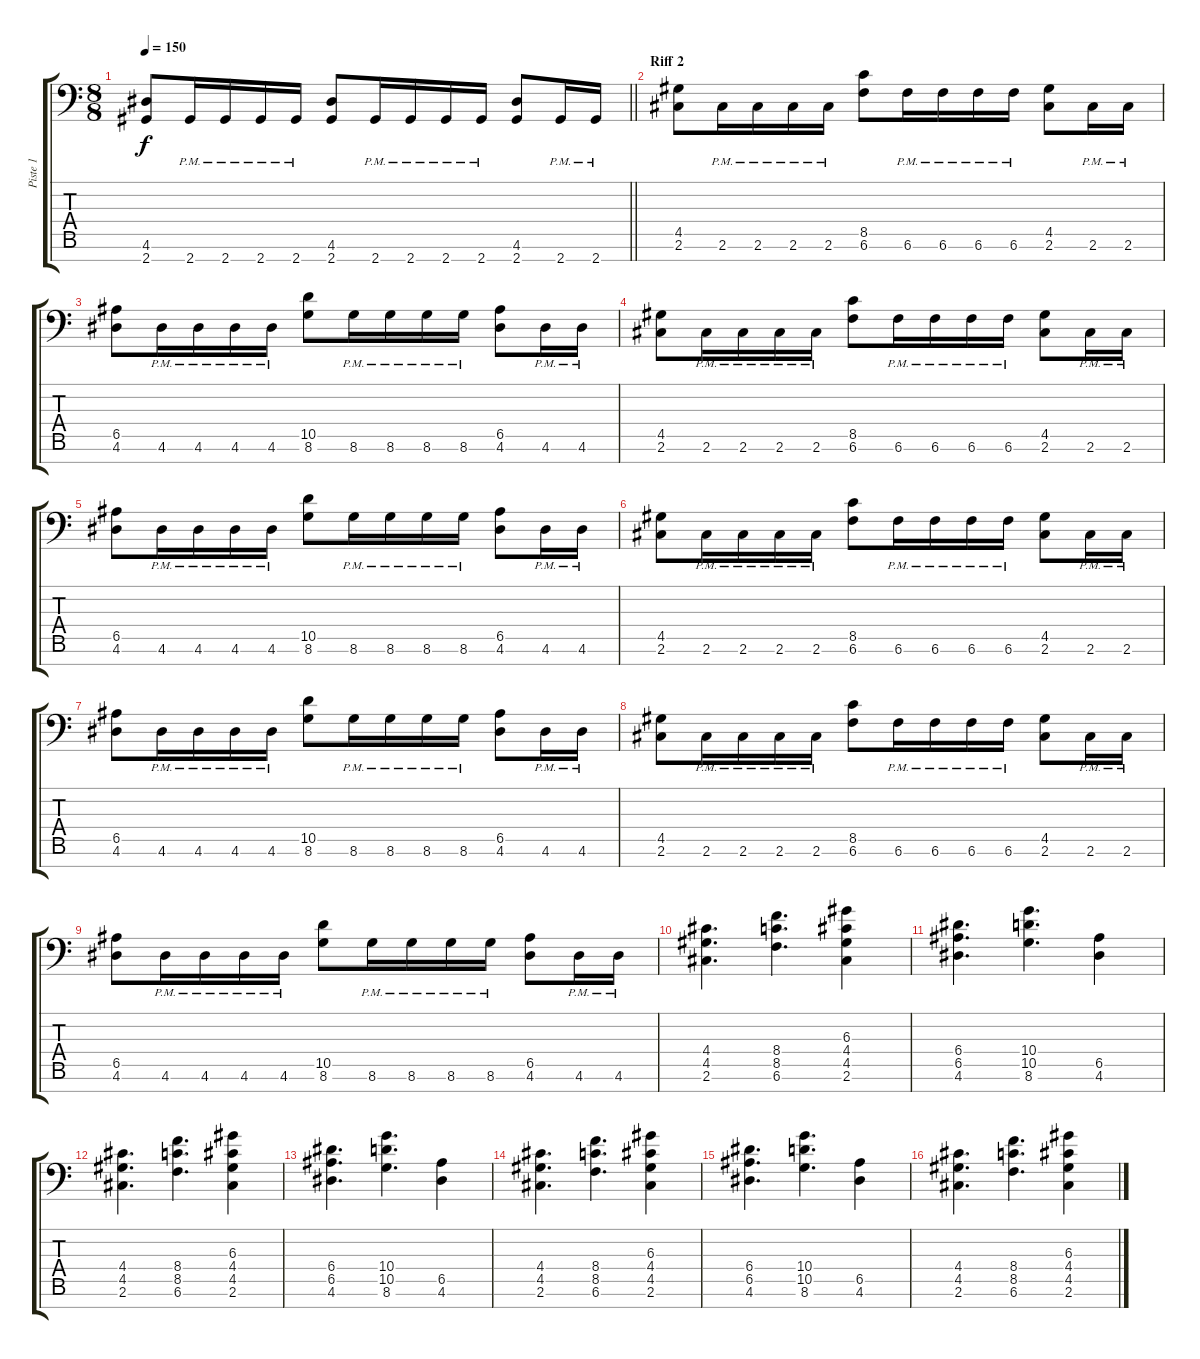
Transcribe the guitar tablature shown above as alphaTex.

\track ("Piste 1" "Piste 1") {instrument distortionguitar}
\staff {score tabs}
\tuning (B3 Gb3 D3 A2 E2 B1 Gb1) {hide}
\ts (8 8)
\tempo 150
\clef f4
\barLineRight lightlight
\ks c
(4.6 2.7).8{dy f} 2.7{pm}.16 2.7{pm}.16 2.7{pm}.16 2.7{pm}.16 (4.6 2.7).8 2.7{pm}.16 2.7{pm}.16 2.7{pm}.16 2.7{pm}.16 (4.6 2.7).8 2.7{pm}.16 2.7{pm}.16 |
\section ("" "Riff 2")
(4.5 2.6).8 2.6{pm}.16 2.6{pm}.16 2.6{pm}.16 2.6{pm}.16 (8.5 6.6).8 6.6{pm}.16 6.6{pm}.16 6.6{pm}.16 6.6{pm}.16 (4.5 2.6).8 2.6{pm}.16 2.6{pm}.16 |
(6.5 4.6).8 4.6{pm}.16 4.6{pm}.16 4.6{pm}.16 4.6{pm}.16 (10.5 8.6).8 8.6{pm}.16 8.6{pm}.16 8.6{pm}.16 8.6{pm}.16 (6.5 4.6).8 4.6{pm}.16 4.6{pm}.16 |
(4.5 2.6).8 2.6{pm}.16 2.6{pm}.16 2.6{pm}.16 2.6{pm}.16 (8.5 6.6).8 6.6{pm}.16 6.6{pm}.16 6.6{pm}.16 6.6{pm}.16 (4.5 2.6).8 2.6{pm}.16 2.6{pm}.16 |
(6.5 4.6).8 4.6{pm}.16 4.6{pm}.16 4.6{pm}.16 4.6{pm}.16 (10.5 8.6).8 8.6{pm}.16 8.6{pm}.16 8.6{pm}.16 8.6{pm}.16 (6.5 4.6).8 4.6{pm}.16 4.6{pm}.16 |
(4.5 2.6).8 2.6{pm}.16 2.6{pm}.16 2.6{pm}.16 2.6{pm}.16 (8.5 6.6).8 6.6{pm}.16 6.6{pm}.16 6.6{pm}.16 6.6{pm}.16 (4.5 2.6).8 2.6{pm}.16 2.6{pm}.16 |
(6.5 4.6).8 4.6{pm}.16 4.6{pm}.16 4.6{pm}.16 4.6{pm}.16 (10.5 8.6).8 8.6{pm}.16 8.6{pm}.16 8.6{pm}.16 8.6{pm}.16 (6.5 4.6).8 4.6{pm}.16 4.6{pm}.16 |
(4.5 2.6).8 2.6{pm}.16 2.6{pm}.16 2.6{pm}.16 2.6{pm}.16 (8.5 6.6).8 6.6{pm}.16 6.6{pm}.16 6.6{pm}.16 6.6{pm}.16 (4.5 2.6).8 2.6{pm}.16 2.6{pm}.16 |
(6.5 4.6).8 4.6{pm}.16 4.6{pm}.16 4.6{pm}.16 4.6{pm}.16 (10.5 8.6).8 8.6{pm}.16 8.6{pm}.16 8.6{pm}.16 8.6{pm}.16 (6.5 4.6).8 4.6{pm}.16 4.6{pm}.16 |
(4.4 4.5 2.6).4{d} (8.4 8.5 6.6).4{d} (6.3 4.4 4.5 2.6).4 |
(6.4 6.5 4.6).4{d} (10.4 10.5 8.6).4{d} (6.5 4.6).4 |
(4.4 4.5 2.6).4{d} (8.4 8.5 6.6).4{d} (6.3 4.4 4.5 2.6).4 |
(6.4 6.5 4.6).4{d} (10.4 10.5 8.6).4{d} (6.5 4.6).4 |
(4.4 4.5 2.6).4{d} (8.4 8.5 6.6).4{d} (6.3 4.4 4.5 2.6).4 |
(6.4 6.5 4.6).4{d} (10.4 10.5 8.6).4{d} (6.5 4.6).4 |
(4.4 4.5 2.6).4{d} (8.4 8.5 6.6).4{d} (6.3 4.4 4.5 2.6).4
